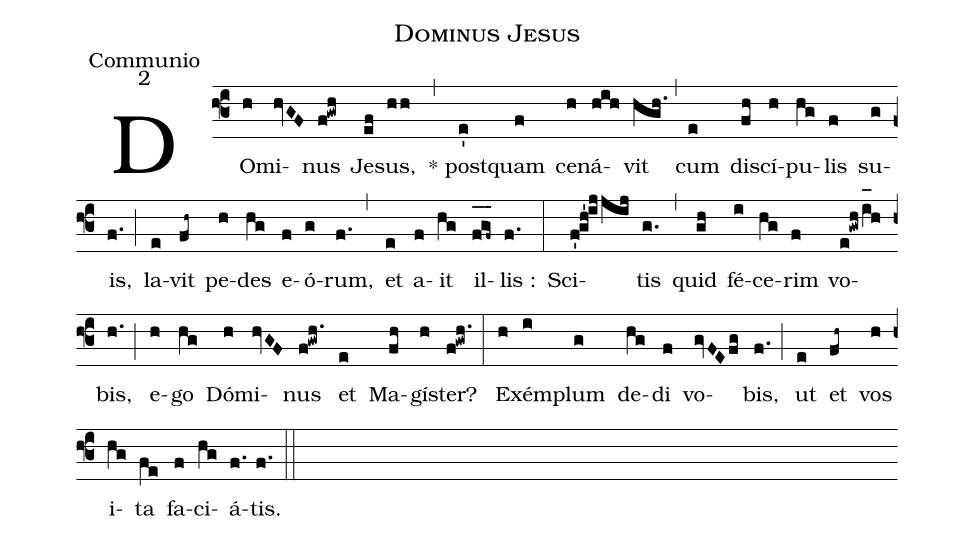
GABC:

name:Dominus Jesus;
office-part:Communio;
mode:2;
%%
(f3) DO(h)mi(hvGF)nus(f!gwh) Je(ef)sus,(hh) (,) * post(e')quam(f) ce(h)ná(hih)vit(hgh.) (,) cum(e) di(fh)scí(h)pu(hg)lis(f) su(g)is,(f.) (;) la(e)vit(fh~) pe(h)des(hg) e(f)ó(g)rum,(f.) (,) et(e) a(f)it(hg) il(f_[oh:h]g_[oh:h]f~_[oh:h])lis :(f.) (:) Sci(f'!gh'!ijjij)tis(g.) (,) quid(gh) fé(i)ce(hg)rim(f) vo(e!gwh/i_[oh:h]h)bis,(h.) (;) e(h)go(hg) Dó(h)mi(hvGF)nus(f!gwh.) et(e) Ma(fh)gí(h)ster?(f!gwh.) (:) Ex(h)ém(i)plum(g) de(hg)di(f) vo(gvFEfg)bis,(f.) (;) ut(e) et(fh~) vos(h) i(hg)ta(fe) fa(f)ci(hg)á(f.)tis.(f.) (::)
